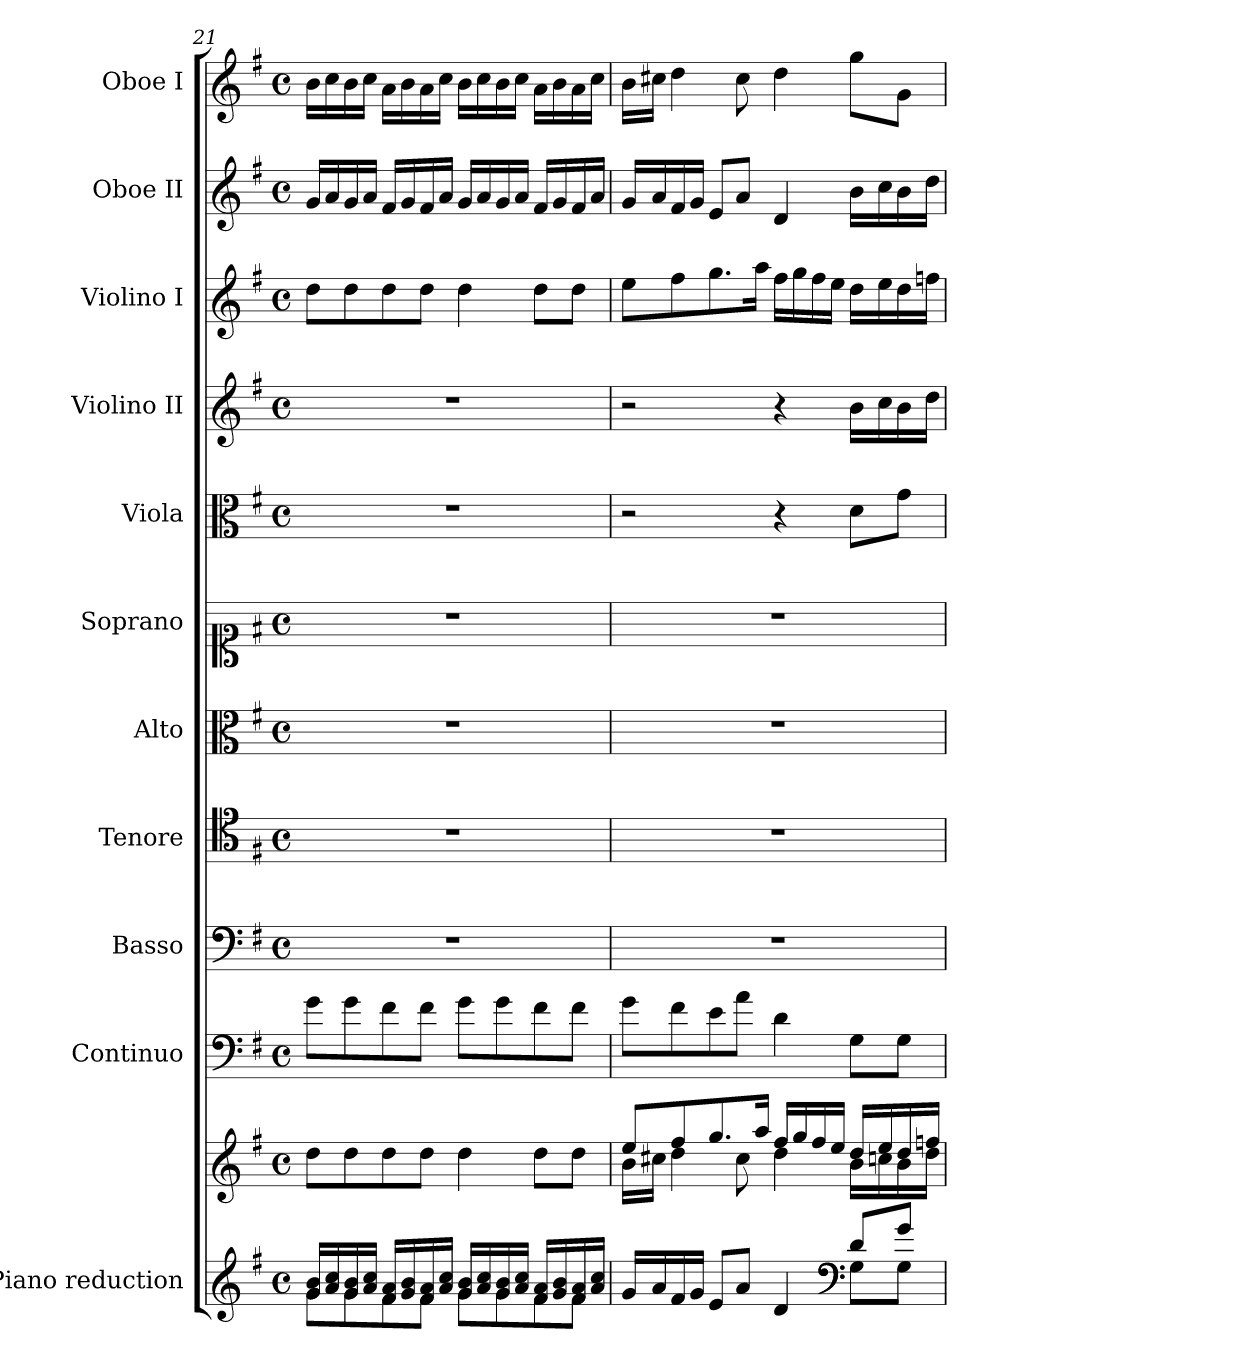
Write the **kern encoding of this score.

**kern	**kern	**kern	**kern	**kern	**kern	**kern	**kern	**kern	**kern	**kern	**kern
*part11	*part11	*part10	*part9	*part8	*part7	*part6	*part5	*part4	*part3	*part2	*part1
*staff12	*staff11	*staff10	*staff9	*staff8	*staff7	*staff6	*staff5	*staff4	*staff3	*staff2	*staff1
*I"Piano reduction	*	*I"Continuo	*I"Basso	*I"Tenore	*I"Alto	*I"Soprano	*I"Viola	*I"Violino II	*I"Violino I	*I"Oboe II	*I"Oboe I
*I'Pno	*	*	*	*	*	*	*	*	*	*I'Ob	*I'Ob
!!LO:PB:g=z
*clefG2	*clefG2	*clefF4	*clefF4	*clefC4	*clefC3	*clefC1	*clefC3	*clefG2	*clefG2	*clefG2	*clefG2
*k[f#]	*k[f#]	*k[f#]	*k[f#]	*k[f#]	*k[f#]	*k[f#]	*k[f#]	*k[f#]	*k[f#]	*k[f#]	*k[f#]
*M4/4	*M4/4	*M4/4	*M4/4	*M4/4	*M4/4	*M4/4	*M4/4	*M4/4	*M4/4	*M4/4	*M4/4
*met(c)	*met(c)	*met(c)	*met(c)	*met(c)	*met(c)	*met(c)	*met(c)	*met(c)	*met(c)	*met(c)	*met(c)
=21	=21	=21	=21	=21	=21	=21	=21	=21	=21	=21	=21
*^	*	*	*	*	*	*	*	*	*	*	*
16g/ 16b/LL	8g\L	8dd\L	8g\L	1r	1r	1r	1r	1r	1r	8dd\L	16g/LL	16b\LL
16a/ 16cc/	.	.	.	.	.	.	.	.	.	.	16a/	16cc\
16g/ 16b/	8g\	8dd\	8g\	.	.	.	.	.	.	8dd\	16g/	16b\
16a/ 16cc/JJ	.	.	.	.	.	.	.	.	.	.	16a/JJ	16cc\JJ
16f#/ 16a/LL	8f#\	8dd\	8f#\	.	.	.	.	.	.	8dd\	16f#/LL	16a\LL
16g/ 16b/	.	.	.	.	.	.	.	.	.	.	16g/	16b\
16f#/ 16a/	8f#\J	8dd\J	8f#\J	.	.	.	.	.	.	8dd\J	16f#/	16a\
16a/ 16cc/JJ	.	.	.	.	.	.	.	.	.	.	16a/JJ	16cc\JJ
16g/ 16b/LL	8g\L	4dd\	8g\L	.	.	.	.	.	.	4dd\	16g/LL	16b\LL
16a/ 16cc/	.	.	.	.	.	.	.	.	.	.	16a/	16cc\
16g/ 16b/	8g\	.	8g\	.	.	.	.	.	.	.	16g/	16b\
16a/ 16cc/JJ	.	.	.	.	.	.	.	.	.	.	16a/JJ	16cc\JJ
16f#/ 16a/LL	8f#\	8dd\L	8f#\	.	.	.	.	.	.	8dd\L	16f#/LL	16a\LL
16g/ 16b/	.	.	.	.	.	.	.	.	.	.	16g/	16b\
16f#/ 16a/	8f#\J	8dd\J	8f#\J	.	.	.	.	.	.	8dd\J	16f#/	16a\
16a/ 16cc/JJ	.	.	.	.	.	.	.	.	.	.	16a/JJ	16cc\JJ
=22	=22	=22	=22	=22	=22	=22	=22	=22	=22	=22	=22	=22
*	*	*^	*	*	*	*	*	*	*	*	*	*
16g/LL	2.ryy	8ee/L	16b\LL	8g\L	1r	1r	1r	1r	2r	2r	8ee\L	16g/LL	16b\LL
16a/	.	.	16cc#X\JJ	.	.	.	.	.	.	.	.	16a/	16cc#X\JJ
16f#/	.	8ff#/	4dd\	8f#\	.	.	.	.	.	.	8ff#\	16f#/	4dd\
16g/JJ	.	.	.	.	.	.	.	.	.	.	.	16g/JJ	.
8e/L	.	8.gg/	.	8e\	.	.	.	.	.	.	8.gg\	8e/L	.
8a/J	.	.	8cc#\	8a\J	.	.	.	.	.	.	.	8a/J	8cc#\
.	.	16aa/Jk	.	.	.	.	.	.	.	.	16aa\Jk	.	.
4d/	.	16ff#/LL	4dd\	4d\	.	.	.	.	4r	4r	16ff#\LL	4d/	4dd\
.	.	16gg/	.	.	.	.	.	.	.	.	16gg\	.	.
.	.	16ff#/	.	.	.	.	.	.	.	.	16ff#\	.	.
.	.	16ee/JJ	.	.	.	.	.	.	.	.	16ee\JJ	.	.
*clefF4	*	*	*	*	*	*	*	*	*	*	*	*	*
8d/L	8G\L	16dd/LL	16b\LL	8G\L	.	.	.	.	8d\L	16b\LL	16dd\LL	16b\LL	8gg\L
.	.	16ee/	16ccn\	.	.	.	.	.	.	16cc\	16ee\	16cc\	.
8g/J	8G\J	16dd/	16b\	8G\J	.	.	.	.	8g\J	16b\	16dd\	16b\	8g\J
.	.	16ffn/JJ	16dd\JJ	.	.	.	.	.	.	16dd\JJ	16ffn\JJ	16dd\JJ	.
*v	*v	*	*	*	*	*	*	*	*	*	*	*	*
*	*v	*v	*	*	*	*	*	*	*	*	*	*
=	=	=	=	=	=	=	=	=	=	=	=
*-	*-	*-	*-	*-	*-	*-	*-	*-	*-	*-	*-
